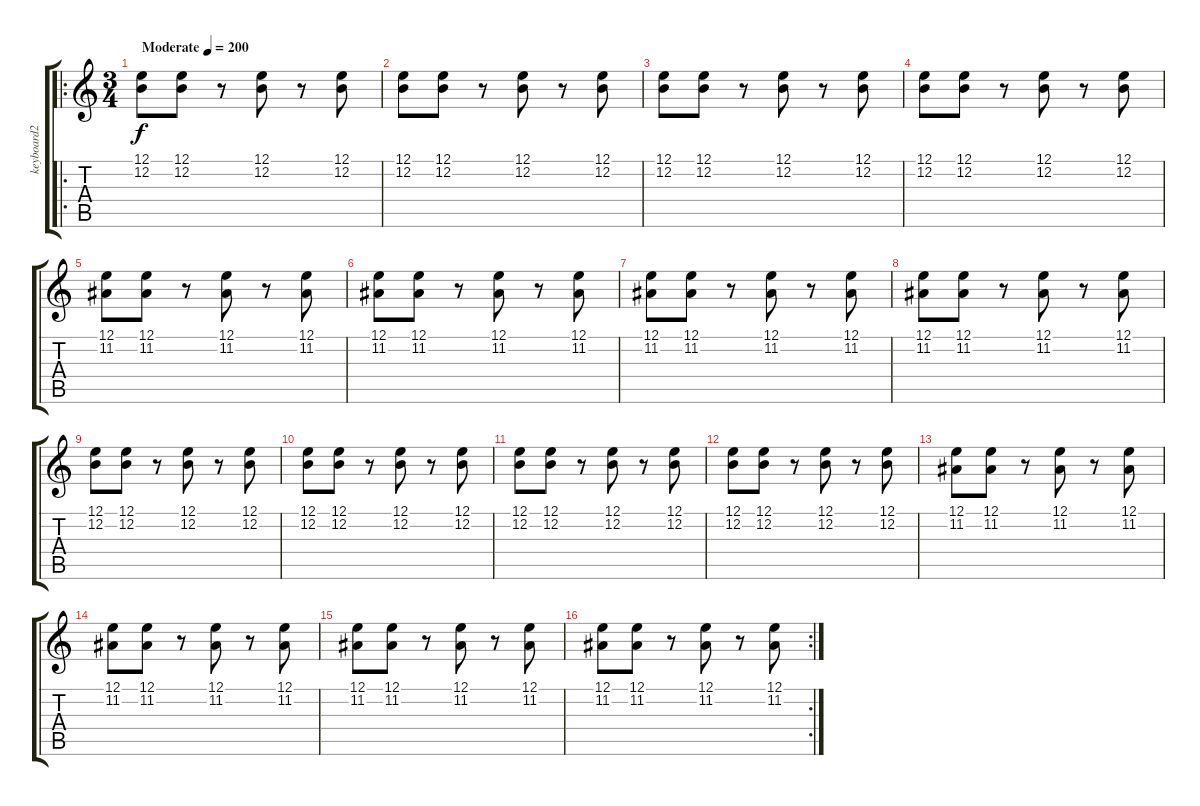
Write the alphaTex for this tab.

\track ("keyboard2" "keyboard2") {instrument orchestrahit}
\staff {score tabs}
\tuning (E4 B3 G3 D3 A2 E2) {hide}
\ro
\ts (3 4)
\tempo (200 "Moderate")
\clef g2
\ks c
(12.1 12.2).8{dy f instrument orchestrahit} (12.1 12.2).8 r.8 (12.1 12.2).8 r.8 (12.1 12.2).8 |
(12.1 12.2).8 (12.1 12.2).8 r.8 (12.1 12.2).8 r.8 (12.1 12.2).8 |
(12.1 12.2).8 (12.1 12.2).8 r.8 (12.1 12.2).8 r.8 (12.1 12.2).8 |
(12.1 12.2).8 (12.1 12.2).8 r.8 (12.1 12.2).8 r.8 (12.1 12.2).8 |
(12.1 11.2).8 (12.1 11.2).8 r.8 (12.1 11.2).8 r.8 (12.1 11.2).8 |
(12.1 11.2).8 (12.1 11.2).8 r.8 (12.1 11.2).8 r.8 (12.1 11.2).8 |
(12.1 11.2).8 (12.1 11.2).8 r.8 (12.1 11.2).8 r.8 (12.1 11.2).8 |
(12.1 11.2).8 (12.1 11.2).8 r.8 (12.1 11.2).8 r.8 (12.1 11.2).8 |
(12.1 12.2).8 (12.1 12.2).8 r.8 (12.1 12.2).8 r.8 (12.1 12.2).8 |
(12.1 12.2).8 (12.1 12.2).8 r.8 (12.1 12.2).8 r.8 (12.1 12.2).8 |
(12.1 12.2).8 (12.1 12.2).8 r.8 (12.1 12.2).8 r.8 (12.1 12.2).8 |
(12.1 12.2).8 (12.1 12.2).8 r.8 (12.1 12.2).8 r.8 (12.1 12.2).8 |
(12.1 11.2).8 (12.1 11.2).8 r.8 (12.1 11.2).8 r.8 (12.1 11.2).8 |
(12.1 11.2).8 (12.1 11.2).8 r.8 (12.1 11.2).8 r.8 (12.1 11.2).8 |
(12.1 11.2).8 (12.1 11.2).8 r.8 (12.1 11.2).8 r.8 (12.1 11.2).8 |
\rc 2
(12.1 11.2).8 (12.1 11.2).8 r.8 (12.1 11.2).8 r.8 (12.1 11.2).8
